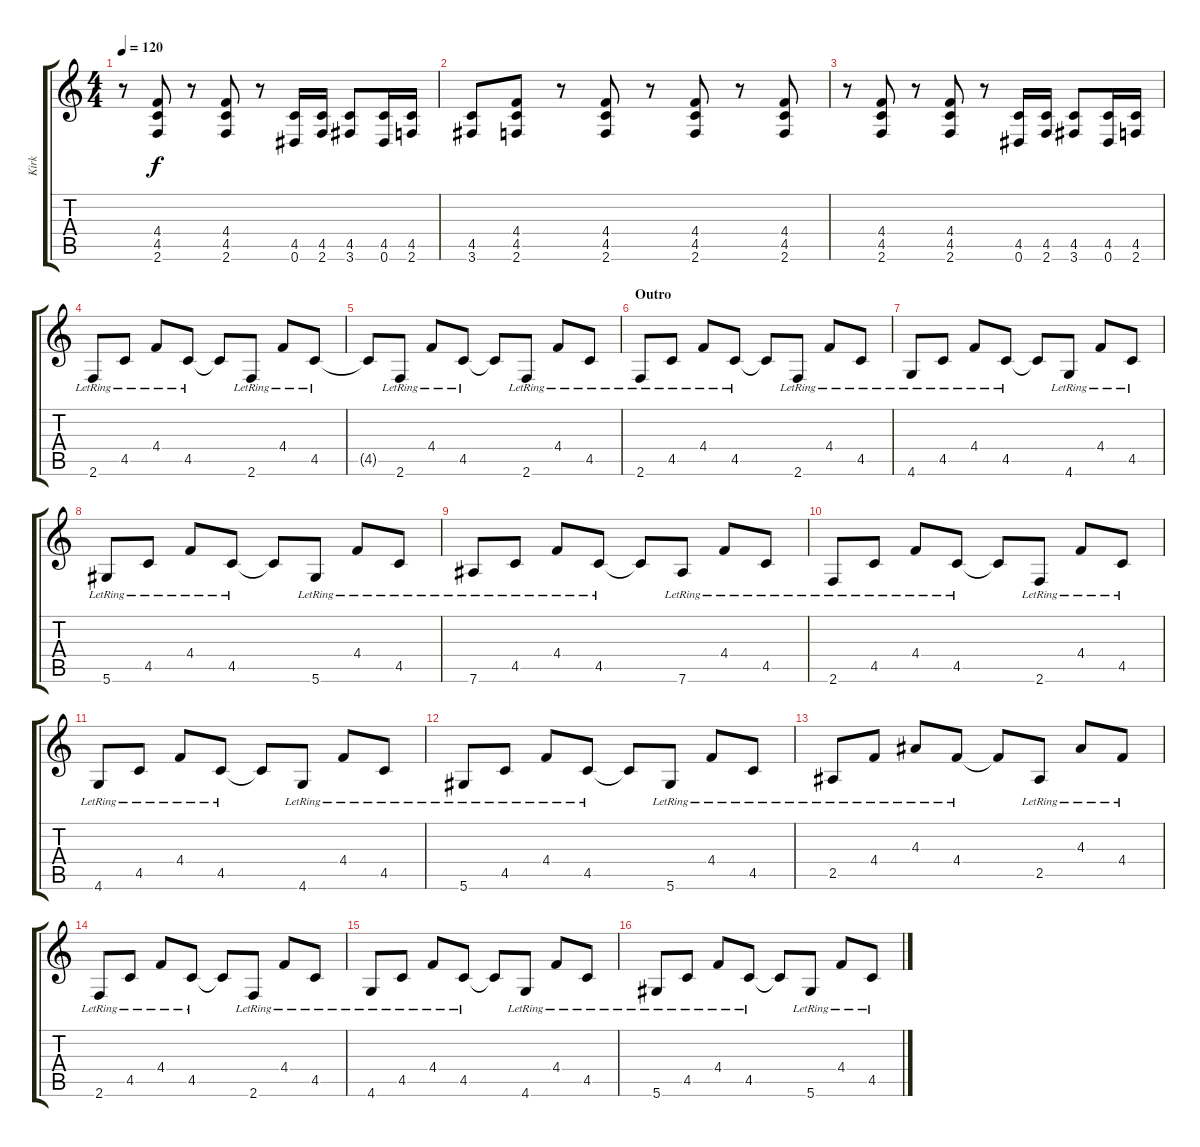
\track ("Kirk" "Kirk") {instrument distortionguitar}
\staff {score tabs}
\tuning (Eb4 Bb3 Gb3 Db3 Ab2 Eb2) {hide}
\ts (4 4)
\tempo 120
\clef g2
\ks c
r.8{dy f} (4.4 4.5 2.6).8 r.8 (4.4 4.5 2.6).8 r.8 (4.5 0.6).16 (4.5 2.6).16 (4.5 3.6).8 (4.5 0.6).16 (4.5 2.6).16 |
(4.5 3.6).8 (4.4 4.5 2.6).8 r.8 (4.4 4.5 2.6).8 r.8 (4.4 4.5 2.6).8 r.8 (4.4 4.5 2.6).8 |
r.8 (4.4 4.5 2.6).8 r.8 (4.4 4.5 2.6).8 r.8 (4.5 0.6).16 (4.5 2.6).16 (4.5 3.6).8 (4.5 0.6).16 (4.5 2.6).16 |
2.6{lr}.8 4.5{lr}.8 4.4{lr}.8 4.5{lr}.8 4.5{t}.8 2.6{lr}.8 4.4{lr}.8 4.5{lr}.8 |
4.5{t}.8 2.6{lr}.8 4.4{lr}.8 4.5{lr}.8 4.5{t}.8 2.6{lr}.8 4.4{lr}.8 4.5{lr}.8 |
\section ("" "Outro")
2.6{lr}.8 4.5{lr}.8 4.4{lr}.8 4.5{lr}.8 4.5{t}.8 2.6{lr}.8 4.4{lr}.8 4.5{lr}.8 |
4.6{lr}.8 4.5{lr}.8 4.4{lr}.8 4.5{lr}.8 4.5{t}.8 4.6{lr}.8 4.4{lr}.8 4.5{lr}.8 |
5.6{lr}.8 4.5{lr}.8 4.4{lr}.8 4.5{lr}.8 4.5{t}.8 5.6{lr}.8 4.4{lr}.8 4.5{lr}.8 |
7.6{lr}.8 4.5{lr}.8 4.4{lr}.8 4.5{lr}.8 4.5{t}.8 7.6{lr}.8 4.4{lr}.8 4.5{lr}.8 |
2.6{lr}.8 4.5{lr}.8 4.4{lr}.8 4.5{lr}.8 4.5{t}.8 2.6{lr}.8 4.4{lr}.8 4.5{lr}.8 |
4.6{lr}.8 4.5{lr}.8 4.4{lr}.8 4.5{lr}.8 4.5{t}.8 4.6{lr}.8 4.4{lr}.8 4.5{lr}.8 |
5.6{lr}.8 4.5{lr}.8 4.4{lr}.8 4.5{lr}.8 4.5{t}.8 5.6{lr}.8 4.4{lr}.8 4.5{lr}.8 |
2.5{lr}.8 4.4{lr}.8 4.3{lr}.8 4.4{lr}.8 4.4{t}.8 2.5{lr}.8 4.3{lr}.8 4.4{lr}.8 |
2.6{lr}.8 4.5{lr}.8 4.4{lr}.8 4.5{lr}.8 4.5{t}.8 2.6{lr}.8 4.4{lr}.8 4.5{lr}.8 |
4.6{lr}.8 4.5{lr}.8 4.4{lr}.8 4.5{lr}.8 4.5{t}.8 4.6{lr}.8 4.4{lr}.8 4.5{lr}.8 |
5.6{lr}.8 4.5{lr}.8 4.4{lr}.8 4.5{lr}.8 4.5{t}.8 5.6{lr}.8 4.4{lr}.8 4.5{lr}.8
